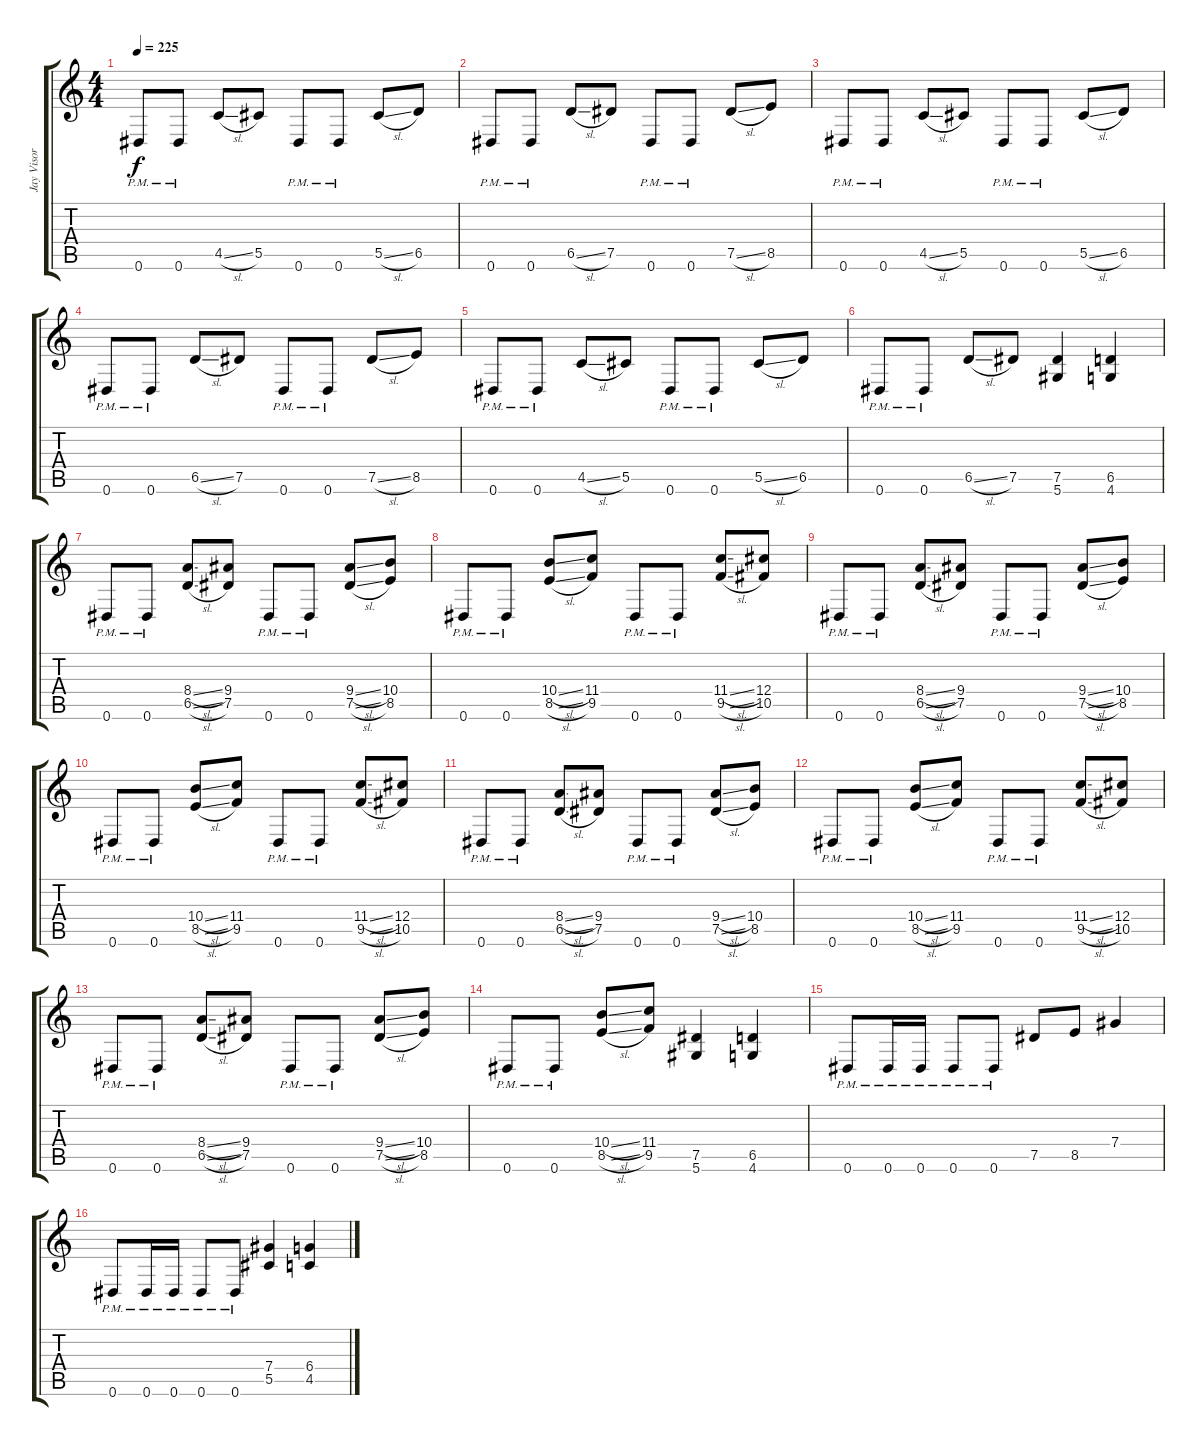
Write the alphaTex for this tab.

\track ("Jay Visor" "Jay Visor") {instrument distortionguitar}
\staff {score tabs}
\tuning (Eb4 Bb3 Gb3 Db3 Ab2 Eb2) {hide}
\ts (4 4)
\tempo 225
\clef g2
\ks c
0.6{pm}.8{dy f} 0.6{pm}.8 4.5{sl}.8 5.5.8 0.6{pm}.8 0.6{pm}.8 5.5{sl}.8 6.5.8 |
0.6{pm}.8 0.6{pm}.8 6.5{sl}.8 7.5.8 0.6{pm}.8 0.6{pm}.8 7.5{sl}.8 8.5.8 |
0.6{pm}.8 0.6{pm}.8 4.5{sl}.8 5.5.8 0.6{pm}.8 0.6{pm}.8 5.5{sl}.8 6.5.8 |
0.6{pm}.8 0.6{pm}.8 6.5{sl}.8 7.5.8 0.6{pm}.8 0.6{pm}.8 7.5{sl}.8 8.5.8 |
0.6{pm}.8 0.6{pm}.8 4.5{sl}.8 5.5.8 0.6{pm}.8 0.6{pm}.8 5.5{sl}.8 6.5.8 |
0.6{pm}.8 0.6{pm}.8 6.5{sl}.8 7.5.8 (7.5 5.6).4 (6.5 4.6).4 |
0.6{pm}.8 0.6{pm}.8 (8.4{sl} 6.5{sl}).8 (9.4 7.5).8 0.6{pm}.8 0.6{pm}.8 (9.4{sl} 7.5{sl}).8 (10.4 8.5).8 |
0.6{pm}.8 0.6{pm}.8 (10.4{sl} 8.5{sl}).8 (11.4 9.5).8 0.6{pm}.8 0.6{pm}.8 (11.4{sl} 9.5{sl}).8 (12.4 10.5).8 |
0.6{pm}.8 0.6{pm}.8 (8.4{sl} 6.5{sl}).8 (9.4 7.5).8 0.6{pm}.8 0.6{pm}.8 (9.4{sl} 7.5{sl}).8 (10.4 8.5).8 |
0.6{pm}.8 0.6{pm}.8 (10.4{sl} 8.5{sl}).8 (11.4 9.5).8 0.6{pm}.8 0.6{pm}.8 (11.4{sl} 9.5{sl}).8 (12.4 10.5).8 |
0.6{pm}.8 0.6{pm}.8 (8.4{sl} 6.5{sl}).8 (9.4 7.5).8 0.6{pm}.8 0.6{pm}.8 (9.4{sl} 7.5{sl}).8 (10.4 8.5).8 |
0.6{pm}.8 0.6{pm}.8 (10.4{sl} 8.5{sl}).8 (11.4 9.5).8 0.6{pm}.8 0.6{pm}.8 (11.4{sl} 9.5{sl}).8 (12.4 10.5).8 |
0.6{pm}.8 0.6{pm}.8 (8.4{sl} 6.5{sl}).8 (9.4 7.5).8 0.6{pm}.8 0.6{pm}.8 (9.4{sl} 7.5{sl}).8 (10.4 8.5).8 |
0.6{pm}.8 0.6{pm}.8 (10.4{sl} 8.5{sl}).8 (11.4 9.5).8 (7.5 5.6).4 (6.5 4.6).4 |
0.6{pm}.8 0.6{pm}.16 0.6{pm}.16 0.6{pm}.8 0.6{pm}.8 7.5.8 8.5.8 7.4.4 |
0.6{pm}.8 0.6{pm}.16 0.6{pm}.16 0.6{pm}.8 0.6{pm}.8 (7.4 5.5).4 (6.4 4.5).4
